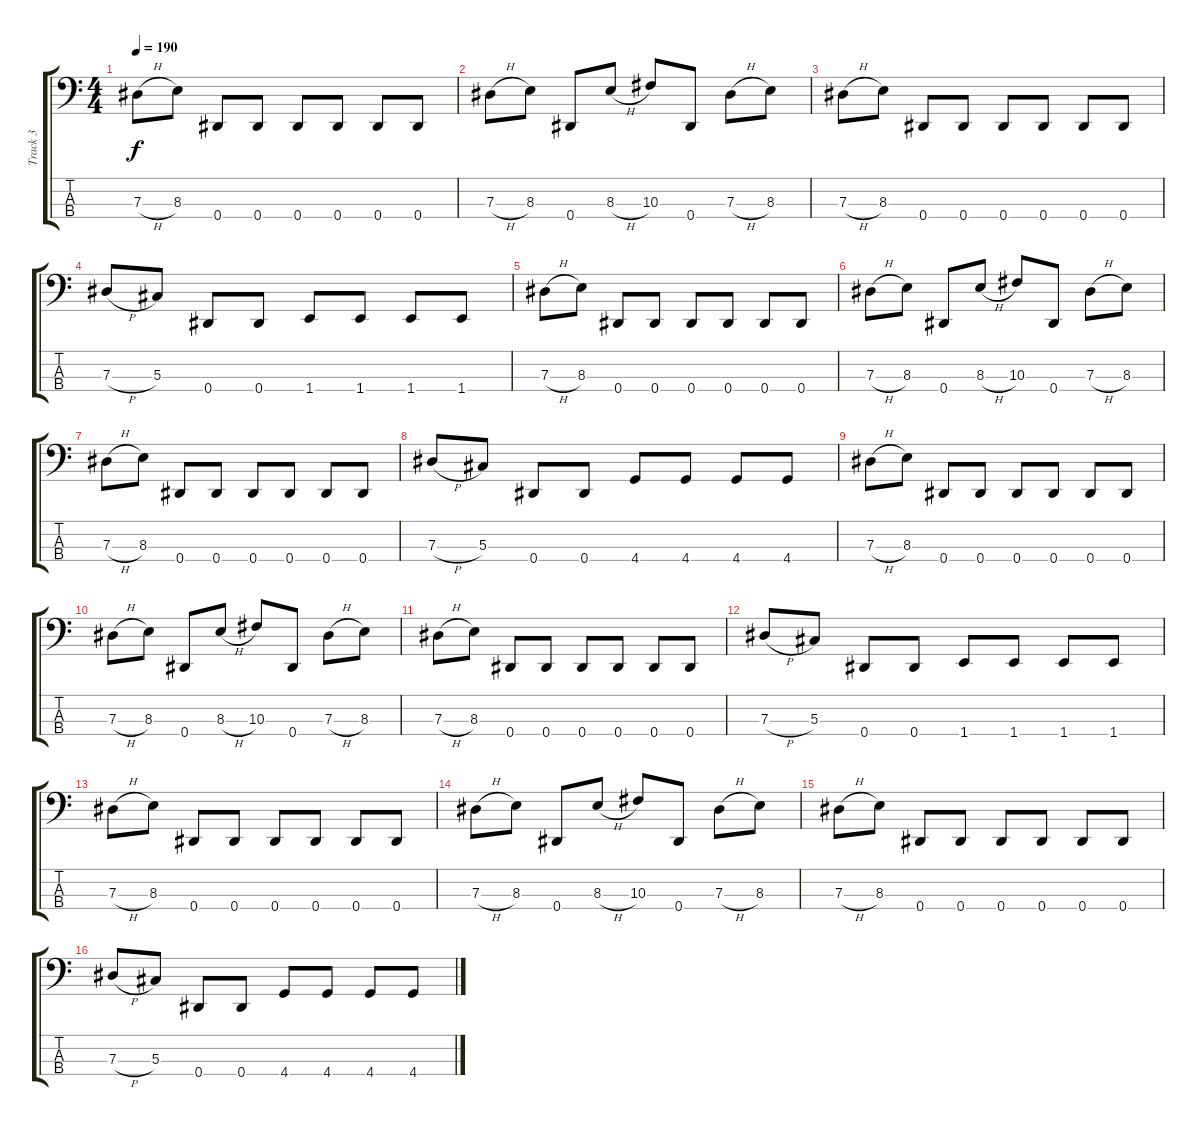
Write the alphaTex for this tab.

\track ("Track 3" "Track 3") {instrument electricbassfinger}
\staff {score tabs}
\tuning (Gb2 Db2 Ab1 Eb1) {hide}
\ts (4 4)
\tempo 190
\clef f4
\ks c
7.3{h}.8{dy f} 8.3.8 0.4.8 0.4.8 0.4.8 0.4.8 0.4.8 0.4.8 |
7.3{h}.8 8.3.8 0.4.8 8.3{h}.8 10.3.8 0.4.8 7.3{h}.8 8.3.8 |
7.3{h}.8 8.3.8 0.4.8 0.4.8 0.4.8 0.4.8 0.4.8 0.4.8 |
7.3{h}.8 5.3.8 0.4.8 0.4.8 1.4.8 1.4.8 1.4.8 1.4.8 |
7.3{h}.8 8.3.8 0.4.8 0.4.8 0.4.8 0.4.8 0.4.8 0.4.8 |
7.3{h}.8 8.3.8 0.4.8 8.3{h}.8 10.3.8 0.4.8 7.3{h}.8 8.3.8 |
7.3{h}.8 8.3.8 0.4.8 0.4.8 0.4.8 0.4.8 0.4.8 0.4.8 |
7.3{h}.8 5.3.8 0.4.8 0.4.8 4.4.8 4.4.8 4.4.8 4.4.8 |
7.3{h}.8 8.3.8 0.4.8 0.4.8 0.4.8 0.4.8 0.4.8 0.4.8 |
7.3{h}.8 8.3.8 0.4.8 8.3{h}.8 10.3.8 0.4.8 7.3{h}.8 8.3.8 |
7.3{h}.8 8.3.8 0.4.8 0.4.8 0.4.8 0.4.8 0.4.8 0.4.8 |
7.3{h}.8 5.3.8 0.4.8 0.4.8 1.4.8 1.4.8 1.4.8 1.4.8 |
7.3{h}.8 8.3.8 0.4.8 0.4.8 0.4.8 0.4.8 0.4.8 0.4.8 |
7.3{h}.8 8.3.8 0.4.8 8.3{h}.8 10.3.8 0.4.8 7.3{h}.8 8.3.8 |
7.3{h}.8 8.3.8 0.4.8 0.4.8 0.4.8 0.4.8 0.4.8 0.4.8 |
7.3{h}.8 5.3.8 0.4.8 0.4.8 4.4.8 4.4.8 4.4.8 4.4.8
